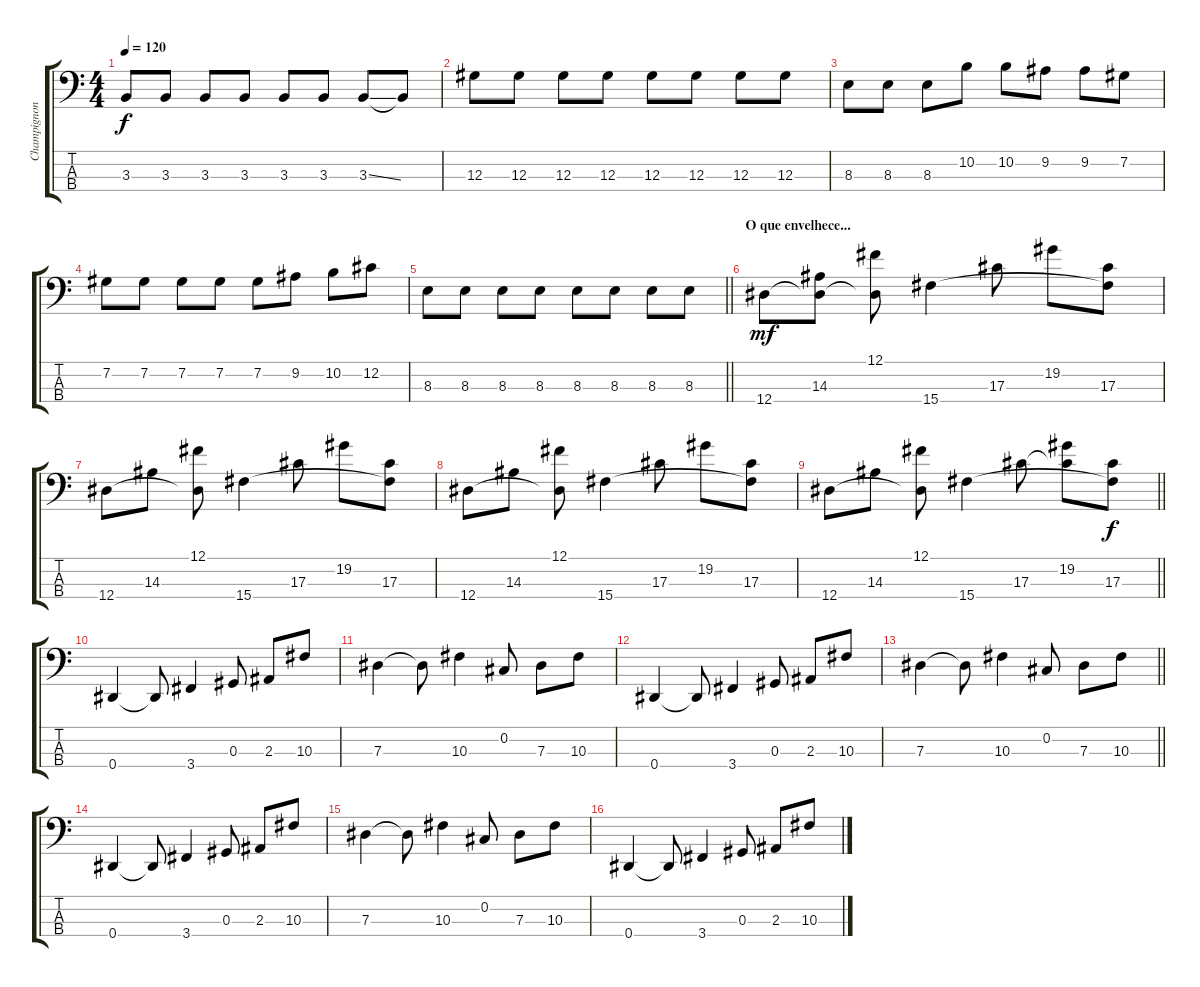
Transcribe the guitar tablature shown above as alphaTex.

\track ("Champignon" "Champignon") {instrument electricbassfinger}
\staff {score tabs}
\tuning (Gb2 Db2 Ab1 Eb1) {hide}
\ts (4 4)
\tempo 120
\clef f4
\ks c
3.3.8{dy f} 3.3.8 3.3.8 3.3.8 3.3.8 3.3.8 3.3{ss}.8 3.3{t}.8 |
12.3.8 12.3.8 12.3.8 12.3.8 12.3.8 12.3.8 12.3.8 12.3.8 |
8.3.8 8.3.8 8.3.8 10.2.8 10.2.8 9.2.8 9.2.8 7.2.8 |
7.2.8 7.2.8 7.2.8 7.2.8 7.2.8 9.2.8 10.2.8 12.2.8 |
\barLineRight lightlight
8.3.8 8.3.8 8.3.8 8.3.8 8.3.8 8.3.8 8.3.8 8.3.8 |
\section ("" "O que envelhece...")
12.4.8{dy mf} (14.3 12.4{t}).8 (12.1 12.4{t}).8 15.4.4 17.3.8 19.2.8 (17.3 15.4{t}).8 |
12.4.8 14.3.8 (12.1 12.4{t}).8 15.4.4 17.3.8 19.2.8 (17.3 15.4{t}).8 |
12.4.8 14.3.8 (12.1 12.4{t}).8 15.4.4 17.3.8 19.2.8 (17.3 15.4{t}).8 |
\barLineRight lightlight
12.4.8 14.3.8 (12.1 12.4{t}).8 15.4.4 17.3.8 (19.2 17.3{t}).8 (17.3 15.4{t}).8{dy f} |
0.4.4 0.4{t}.8 3.4.4 0.3.8 2.3.8 10.3.8 |
7.3.4 7.3{t}.8 10.3.4 0.2.8 7.3.8 10.3.8 |
0.4.4 0.4{t}.8 3.4.4 0.3.8 2.3.8 10.3.8 |
\barLineRight lightlight
7.3.4 7.3{t}.8 10.3.4 0.2.8 7.3.8 10.3.8 |
0.4.4 0.4{t}.8 3.4.4 0.3.8 2.3.8 10.3.8 |
7.3.4 7.3{t}.8 10.3.4 0.2.8 7.3.8 10.3.8 |
0.4.4 0.4{t}.8 3.4.4 0.3.8 2.3.8 10.3.8
